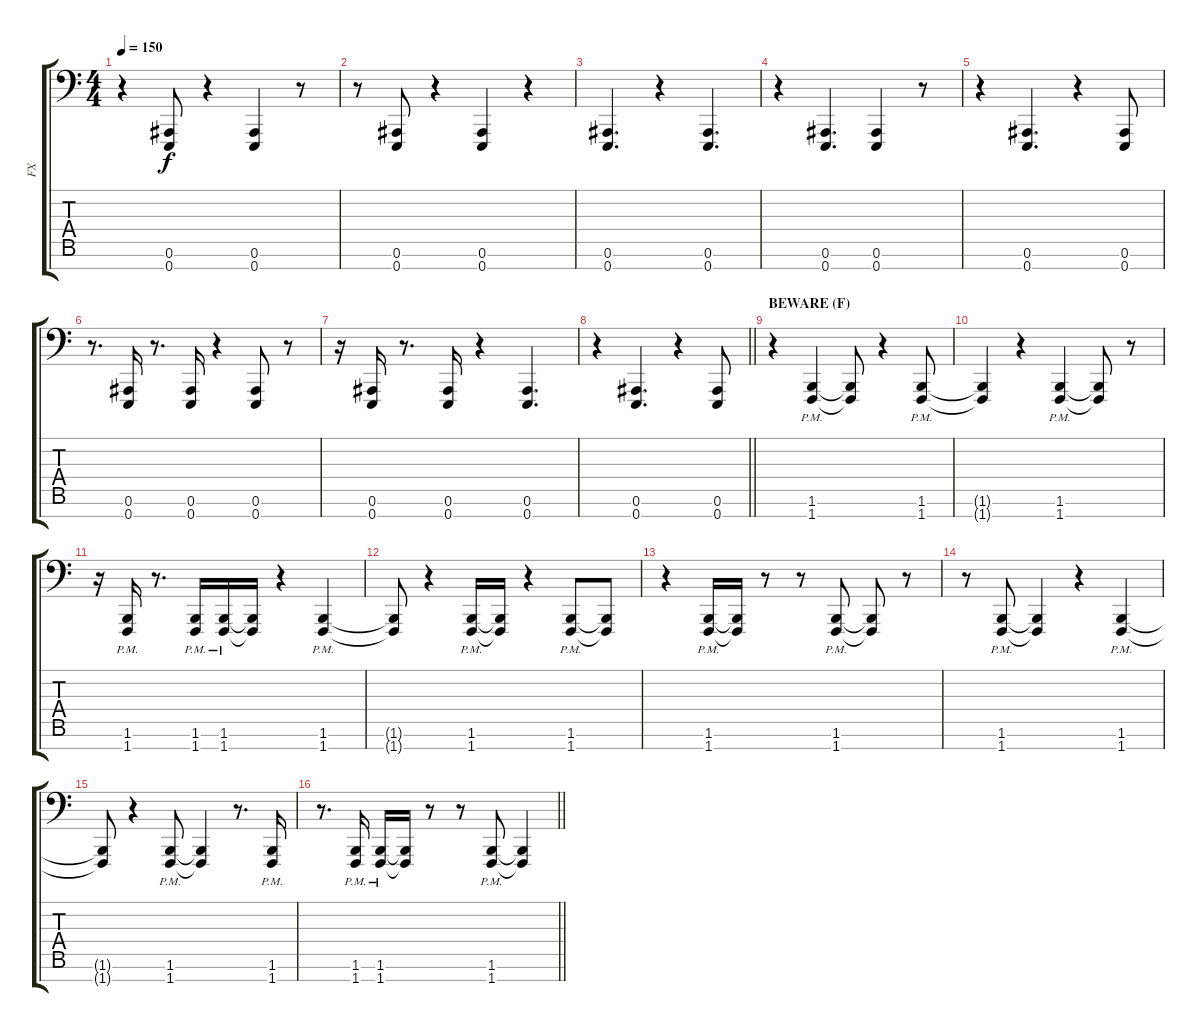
\track ("FX" "FX") {instrument pad7halo}
\staff {score tabs}
\tuning (Bb3 F3 Db3 Ab2 Eb2 Bb1 E1) {hide}
\ts (4 4)
\tempo 150
\clef f4
\ks c
r.4{dy f} (0.6 0.7).8 r.4 (0.6 0.7).4 r.8 |
r.8 (0.6 0.7).8 r.4 (0.6 0.7).4 r.4 |
(0.6 0.7).4{d} r.4 (0.6 0.7).4{d} |
r.4 (0.6 0.7).4{d} (0.6 0.7).4 r.8 |
r.4 (0.6 0.7).4{d} r.4 (0.6 0.7).8 |
r.8{d} (0.6 0.7).16 r.8{d} (0.6 0.7).16 r.4 (0.6 0.7).8 r.8 |
r.16 (0.6 0.7).16 r.8{d} (0.6 0.7).16 r.4 (0.6 0.7).4{d} |
\barLineRight lightlight
r.4 (0.6 0.7).4{d} r.4 (0.6 0.7).8 |
\section ("" "BEWARE (F)")
r.4 (1.6{pm} 1.7{pm}).4 (1.6{t} 1.7{t}).8 r.4 (1.6{pm} 1.7{pm}).8 |
(1.6{t} 1.7{t}).4 r.4 (1.6{pm} 1.7{pm}).4 (1.6{t} 1.7{t}).8 r.8 |
r.16 (1.6{pm} 1.7{pm}).16 r.8{d} (1.6{pm} 1.7{pm}).16 (1.6{pm} 1.7{pm}).16 (1.6{t} 1.7{t}).16 r.4 (1.6{pm} 1.7{pm}).4 |
(1.6{t} 1.7{t}).8 r.4 (1.6{pm} 1.7{pm}).16 (1.6{t} 1.7{t}).16 r.4 (1.6{pm} 1.7{pm}).8 (1.6{t} 1.7{t}).8 |
r.4 (1.6{pm} 1.7{pm}).16 (1.6{t} 1.7{t}).16 r.8 r.8 (1.6{pm} 1.7{pm}).8 (1.6{t} 1.7{t}).8 r.8 |
r.8 (1.6{pm} 1.7{pm}).8 (1.6{t} 1.7{t}).4 r.4 (1.6{pm} 1.7{pm}).4 |
(1.6{t} 1.7{t}).8 r.4 (1.6{pm} 1.7{pm}).8 (1.6{t} 1.7{t}).4 r.8{d} (1.6{pm} 1.7{pm}).16 |
\barLineRight lightlight
r.8{d} (1.6{pm} 1.7{pm}).16 (1.6{pm} 1.7{pm}).16 (1.6{t} 1.7{t}).16 r.8 r.8 (1.6{pm} 1.7{pm}).8 (1.6{t} 1.7{t}).4
